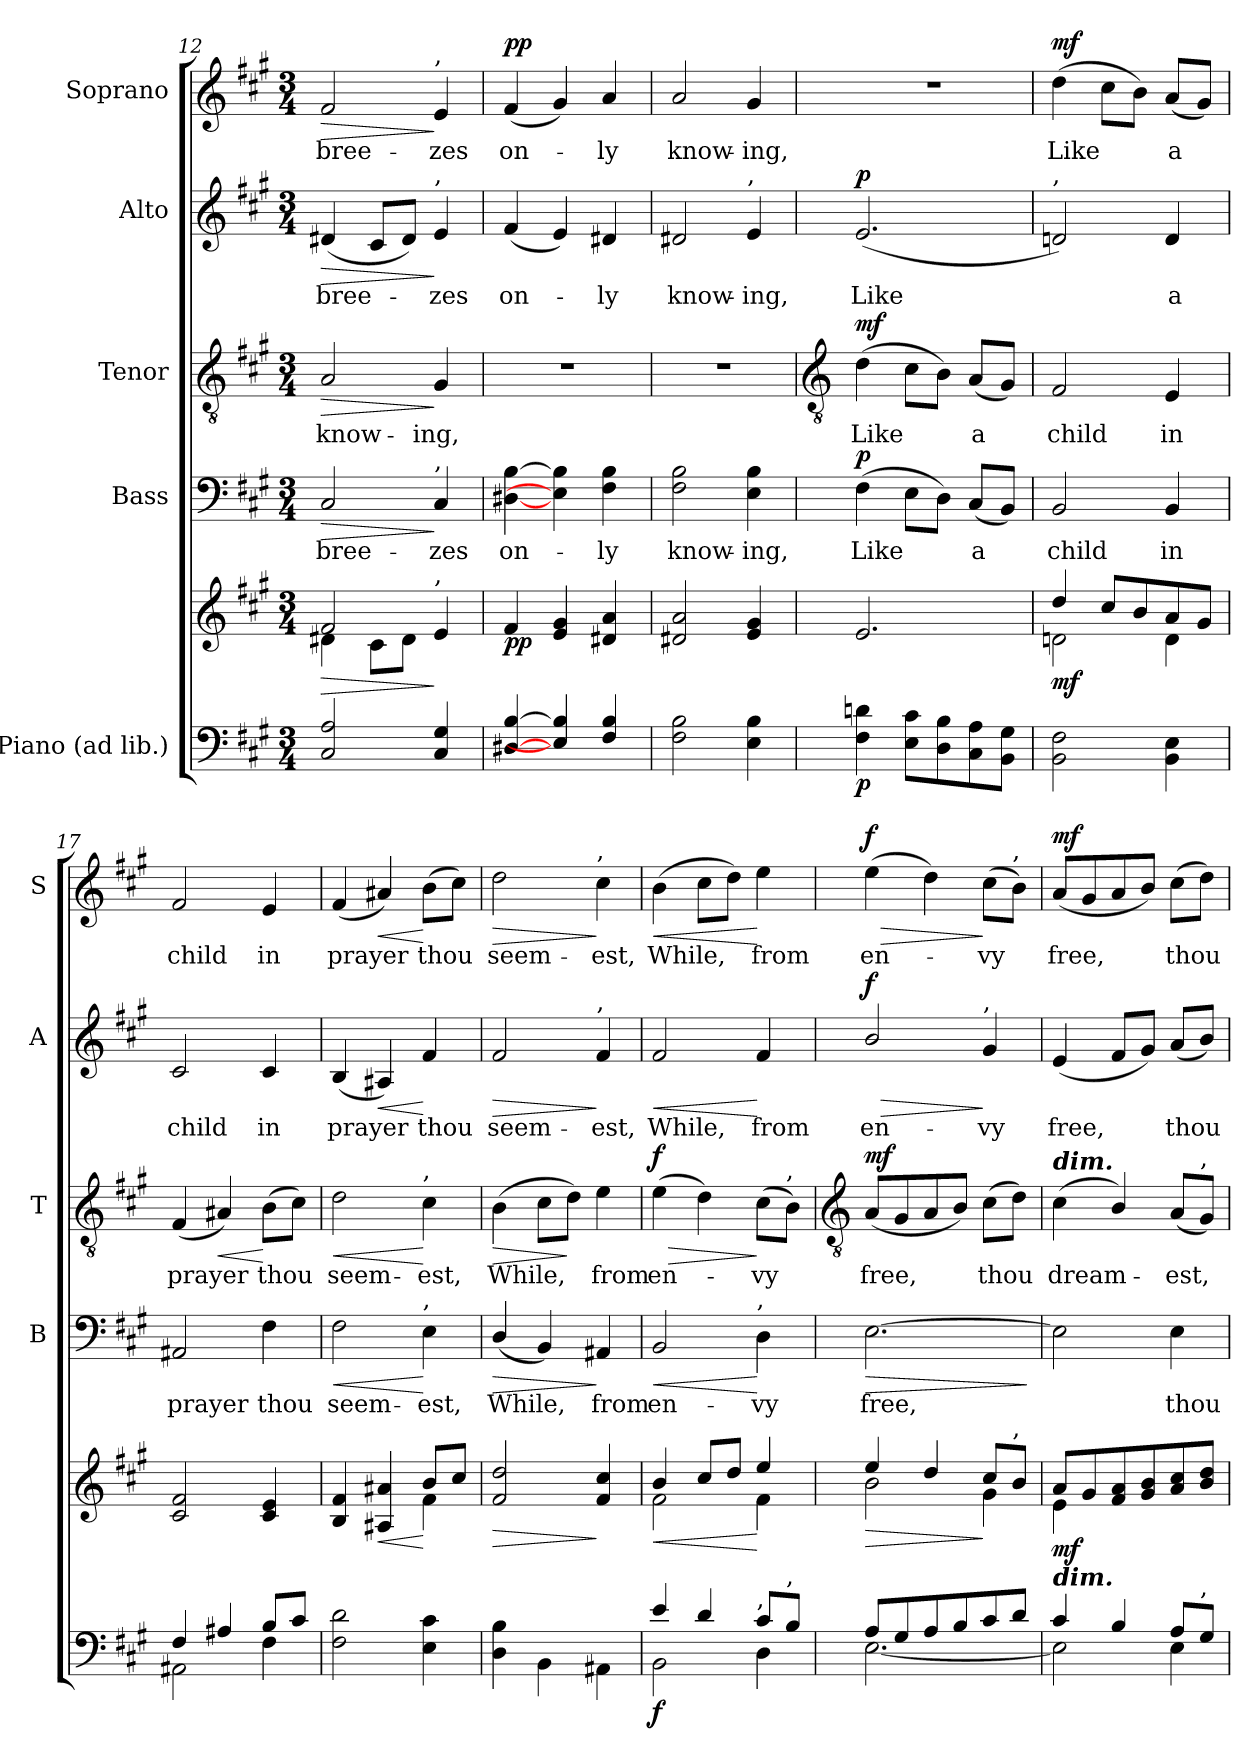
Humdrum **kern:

**kern	**kern	**dynam	**kern	**text	**dynam	**kern	**text	**dynam	**kern	**text	**dynam	**kern	**text	**dynam
*part5	*part5	*part5	*part4	*part4	*part4	*part3	*part3	*part3	*part2	*part2	*part2	*part1	*part1	*part1
*staff6	*staff5	*staff5/6	*staff4	*staff4	*staff4	*staff3	*staff3	*staff3	*staff2	*staff2	*staff2	*staff1	*staff1	*staff1
*I"Piano (ad lib.)	*	*	*I"Bass	*	*	*I"Tenor	*	*	*I"Alto	*	*	*I"Soprano	*	*
*	*	*	*I'B	*	*	*I'T	*	*	*I'A	*	*	*I'S	*	*
*clefF4	*clefG2	*	*clefF4	*	*	*clefGv2	*	*	*clefG2	*	*	*clefG2	*	*
*k[f#c#g#]	*k[f#c#g#]	*	*k[f#c#g#]	*	*	*k[f#c#g#]	*	*	*k[f#c#g#]	*	*	*k[f#c#g#]	*	*
*A:	*A:	*	*A:	*	*	*A:	*	*	*A:	*	*	*A:	*	*
*M3/4	*M3/4	*	*M3/4	*	*	*M3/4	*	*	*M3/4	*	*	*M3/4	*	*
=12	=12	=12	=12	=12	=12	=12	=12	=12	=12	=12	=12	=12	=12	=12
*^	*	*	*	*	*	*	*	*	*	*	*	*	*	*
!	!LO:N:vis=1	!	!LO:HP:b	!	!LO:LY:b	!LO:HP:b	!	!LO:LY:b	!LO:HP:b	!	!LO:LY:b	!LO:HP:b	!	!LO:LY:b	!LO:HP:b
*	*	*^	*	*	*	*	*	*	*	*	*	*	*	*	*
2C# 2A	2.ryy	2f#/	4d#X\	>	2C#	bree-	>	2A	know-	>	(<4d#X	bree-	>	2f#	bree-	>
.	.	.	8c#\L	.	.	.	.	.	.	.	8c#L	.	.	.	.	.
.	.	.	8d#\J	.	.	.	.	.	.	.	8d#J)	.	.	.	.	.
!	!	!	!	!	!	!	!	!	!	!	!	!	!	!LO:TX:a:t=,	!	!
!	!	!	!	!	!	!	!	!	!	!	!LO:TX:a:t=,	!	!	!	!	!
!	!	!	!	!	!LO:TX:a:t=,	!	!	!	!	!	!	!	!	!	!	!
!	!	!LO:TX:a:t=,	!	!	!	!	!	!	!	!	!	!	!	!	!	!
!	!	!	!	!	!	!LO:LY:b	!	!	!LO:LY:b	!	!	!LO:LY:b	!	!	!LO:LY:b	!
4C# 4G#	.	4e/	4ryy	]	4C#	-zes	]	4G#	-ing,	]	4e	zes	]	4e	-zes	]
=13	=13	=13	=13	=13	=13	=13	=13	=13	=13	=13	=13	=13	=13	=13	=13	=13
!	!LO:N:vis=1	!	!	!LO:DY:b	!	!LO:LY:b	!	!LO:N:vis=1	!	!	!	!LO:LY:b	!	!	!LO:LY:b	!LO:DY:b
[4D#X [4B	2.ryy	4f#/	2.ryy	pp	[4D#X [4B	on-	.	2.r	.	.	(<4f#	on-	.	(<4f#	on-	pp
4E] 4B]	.	4e/ 4g#/	.	.	4E] 4B]	.	.	.	.	.	4e)	.	.	4g#)	.	.
!	!	!	!	!	!	!LO:LY:b	!	!	!	!	!	!LO:LY:b	!	!	!LO:LY:b	!
4F# 4B	.	4d#X/ 4a/	.	.	4F# 4B	ly	.	.	.	.	4d#X	ly	.	4a	ly	.
=14	=14	=14	=14	=14	=14	=14	=14	=14	=14	=14	=14	=14	=14	=14	=14	=14
!	!	!	!	!	!	!LO:LY:b	!	!LO:N:vis=1	!	!	!	!LO:LY:b	!	!	!LO:LY:b	!
2.ryy	2F# 2B	2d#X/ 2a/	2.ryy	.	2F# 2B	know-	.	2.r	.	.	2d#X	know-	.	2a	know-	.
!	!	!	!	!	!	!	!	!	!	!	!LO:TX:a:t=,	!	!	!	!	!
!	!	!	!	!	!	!LO:LY:b	!	!	!	!	!	!LO:LY:b	!	!	!LO:LY:b	!
.	4E 4B	4e/ 4g#/	.	.	4E 4B	-ing,	.	.	.	.	4e	-ing,	.	4g#	-ing,	.
!!LO:LB:g=z
=15	=15	=15	=15	=15	=15	=15	=15	=15	=15	=15	=15	=15	=15	=15	=15	=15
*	*	*	*	*	*	*	*	*clefGv2	*	*	*	*	*	*	*	*
!	!	!	!	!LO:DY:b=2	!	!LO:LY:b	!LO:DY:b	!	!LO:LY:b	!LO:DY:b	!	!LO:LY:b	!LO:DY:b	!LO:N:vis=1	!	!
2ryy	4F# 4dn	2.e/	2.ryy	p	(>4F#	Like	p	(>4d	Like	mf	(<2.e	Like	p	2.r	.	.
.	8E 8c#L	.	.	.	8EL	.	.	8c#L	.	.	.	.	.	.	.	.
.	8D 8B	.	.	.	8DJ)	.	.	8BJ)	.	.	.	.	.	.	.	.
!	!	!	!	!	!	!LO:LY:b	!	!	!LO:LY:b	!	!	!	!	!	!	!
8ryy	8C# 8A	.	.	.	(<8C#L	a	.	(<8AL	a	.	.	.	.	.	.	.
8ryy	8BB 8G#J	.	.	.	8BBJ)	.	.	8G#J)	.	.	.	.	.	.	.	.
=16	=16	=16	=16	=16	=16	=16	=16	=16	=16	=16	=16	=16	=16	=16	=16	=16
!	!	!	!	!	!	!	!	!	!	!	!LO:TX:a:t=,	!	!	!	!	!
!LO:N:vis=1	!	!	!	!LO:DY:b	!	!LO:LY:b	!	!	!LO:LY:b	!	!	!	!	!	!LO:LY:b	!LO:DY:b
2.ryy	2BB 2F#	4dd/	2dn\	mf	2BB	child	.	2F#	child	.	2dn)	.	.	(>4dd	Like	mf
.	.	8cc#/L	.	.	.	.	.	.	.	.	.	.	.	8cc#L	.	.
.	.	8b/	.	.	.	.	.	.	.	.	.	.	.	8bJ)	.	.
!	!	!	!	!	!	!LO:LY:b	!	!	!LO:LY:b	!	!	!LO:LY:b	!	!	!LO:LY:b	!
.	4BB 4E	8a/	4d\	.	4BB	in	.	4E	in	.	4d	a	.	(<8aL	a	.
.	.	8g#/J	.	.	.	.	.	.	.	.	.	.	.	8g#J)	.	.
=17	=17	=17	=17	=17	=17	=17	=17	=17	=17	=17	=17	=17	=17	=17	=17	=17
!	!	!	!	!	!	!LO:LY:b	!	!	!LO:LY:b	!	!	!LO:LY:b	!	!	!LO:LY:b	!
4F#/	2AA#X\	2c#/ 2f#/	2.ryy	.	2AA#X	prayer	.	(<4F#	prayer	.	2c#	child	.	2f#	child	.
!	!	!	!	!	!	!	!	!	!	!LO:HP:b	!	!	!	!	!	!
4A#X/	.	.	.	.	.	.	.	4A#X)	.	<	.	.	.	.	.	.
!	!	!	!	!	!	!LO:LY:b	!	!	!LO:LY:b	!	!	!LO:LY:b	!	!	!LO:LY:b	!
8B/L	4F#	4c#/ 4e/	.	.	4F#	thou	.	(>8BL	thou	[	4c#	in	.	4e	in	.
8c#/J	.	.	.	.	.	.	.	8c#J)	.	.	.	.	.	.	.	.
=18	=18	=18	=18	=18	=18	=18	=18	=18	=18	=18	=18	=18	=18	=18	=18	=18
!LO:N:vis=1	!	!	!	!	!	!LO:LY:b	!LO:HP:b	!	!LO:LY:b	!LO:HP:b	!	!LO:LY:b	!	!	!LO:LY:b	!
2.ryy	2F# 2d	4B/ 4f#/	2ryy	.	2F#	seem-	<	2d	seem-	<	(<4B	prayer	.	(<4f#	prayer	.
!	!	!	!	!LO:HP:b	!	!	!	!	!	!	!	!	!LO:HP:b	!	!	!LO:HP:b
.	.	4A#X/ 4a#X/	.	<	.	.	.	.	.	.	4A#X)	.	<	4a#X)	.	<
!	!	!	!	!	!	!	!	!LO:TX:a:t=,	!	!	!	!	!	!	!	!
!	!	!	!	!	!LO:TX:a:t=,	!	!	!	!	!	!	!	!	!	!	!
!	!	!	!	!	!	!LO:LY:b	!	!	!LO:LY:b	!	!	!LO:LY:b	!	!	!LO:LY:b	!
.	4E 4c#	8b/L	4f#\	[	4E	-est,	[	4c#	-est,	[	4f#	thou	[	(>8bL	thou	[
.	.	8cc#/J	.	.	.	.	.	.	.	.	.	.	.	8cc#J)	.	.
=19	=19	=19	=19	=19	=19	=19	=19	=19	=19	=19	=19	=19	=19	=19	=19	=19
!LO:N:vis=1	!	!	!	!LO:HP:b	!	!LO:LY:b	!LO:HP:b	!	!LO:LY:b	!LO:HP:b	!	!LO:LY:b	!LO:HP:b	!	!LO:LY:b	!LO:HP:b
2.ryy	4D\ 4B\	2f#/ 2dd/	2.ryy	>	(<4D/	While,	>	(>4B	While,	>	2f#	seem-	>	2dd	seem-	>
.	4BB	.	.	.	4BB)	.	.	8c#L	.	.	.	.	.	.	.	.
.	.	.	.	.	.	.	.	8dJ)	.	]	.	.	.	.	.	.
!	!	!	!	!	!	!	!	!	!	!	!	!	!	!LO:TX:a:t=,	!	!
!	!	!	!	!	!	!	!	!	!	!	!LO:TX:a:t=,	!	!	!	!	!
!	!	!	!	!	!	!LO:LY:b	!	!	!LO:LY:b	!	!	!LO:LY:b	!	!	!LO:LY:b	!
.	4AA#X	4f#/ 4cc#/	.	]	4AA#X	from	]	4e	from	.	4f#	-est,	]	4cc#	-est,	]
=20	=20	=20	=20	=20	=20	=20	=20	=20	=20	=20	=20	=20	=20	=20	=20	=20
!	!	!	!	!LO:HP:b	!	!LO:LY:b	!LO:HP:b	!	!LO:LY:b	!LO:HP:b	!	!LO:LY:b	!LO:HP:b	!	!LO:LY:b	!LO:HP:b
!	!	!	!	!LO:DY:n=1:b=2	!	!	!	!	!	!LO:DY:n=1:b	!	!	!	!	!	!
4e/	2BB	4b/	2f#\	< f	2BB	en-	<	(>4e	en-	> f	2f#	While,	<	(>4b	While,	<
4d/	.	8cc#/L	.	.	.	.	.	4d)	.	.	.	.	.	8cc#L	.	.
.	.	8dd/J	.	.	.	.	.	.	.	.	.	.	.	8ddJ)	.	.
!	!	!	!	!	!LO:TX:a:t=,	!	!	!	!	!	!	!	!	!	!	!
!LO:TX:a:t=,	!	!	!	!	!	!	!	!	!	!	!	!	!	!	!	!
!	!	!	!	!	!	!LO:LY:b	!	!	!LO:LY:b	!	!	!LO:LY:b	!	!	!LO:LY:b	!
8c#/L	4D	4ee/	4f#\	[	4D	-vy	[	(>8c#L	vy	]	4f#	from	[	4ee	from	[
!	!	!	!	!	!	!	!	!LO:TX:a:t=,	!	!	!	!	!	!	!	!
!LO:TX:a:t=,	!	!	!	!	!	!	!	!	!	!	!	!	!	!	!	!
8B/J	.	.	.	.	.	.	.	8BJ)	.	.	.	.	.	.	.	.
!!LO:LB:g=z
=21	=21	=21	=21	=21	=21	=21	=21	=21	=21	=21	=21	=21	=21	=21	=21	=21
*	*	*	*	*	*	*	*	*clefGv2	*	*	*	*	*	*	*	*
!	!	!	!	!LO:HP:b	!	!	!	!	!	!	!	!	!	!	!	!
!	!	!	!	!LO:HP:n=1:b	!	!LO:LY:b	!LO:HP:b	!	!LO:LY:b	!	!	!LO:LY:b	!LO:HP:b	!	!LO:LY:b	!LO:HP:b
!	!	!	!	!LO:DY:n=1:b=2	!	!	!	!	!	!	!	!	!	!	!	!
!	!	!	!	!LO:DY:n=2:b	!	!	!	!	!	!	!	!	!	!	!	!
!	!	!	!	!LO:DY:n=3:b	!	!	!	!	!	!LO:DY:b	!	!	!LO:DY:n=1:b	!	!	!LO:DY:n=1:b
8A/L	[2.E\	4ee/	2b\	> > mf f f	[2.E	free,	>	(<8AL	free,	mf	2b/	en-	> f	(>4ee	en-	> f
8G#/	.	.	.	.	.	.	.	8G#	.	.	.	.	.	.	.	.
8A/	.	4dd/	.	.	.	.	.	8A	.	.	.	.	.	4dd)	.	.
8B/	.	.	.	.	.	.	.	8BJ)	.	.	.	.	.	.	.	.
!	!	!	!	!	!	!	!	!	!	!	!LO:TX:a:t=,	!	!	!	!	!
!	!	!	!	!	!	!	!	!	!LO:LY:b	!	!	!LO:LY:b	!	!	!LO:LY:b	!
8c#/	.	8cc#/L	4g#\	] ]	.	.	.	(>8c#L	thou	.	4g#	-vy	]	(>8cc#L	vy	]
!	!	!	!	!	!	!	!	!	!	!	!	!	!	!LO:TX:a:t=,	!	!
!	!	!LO:TX:a:t=,	!	!	!	!	!	!	!	!	!	!	!	!	!	!
8d/J	.	8b/J	.	.	.	.	.	8dJ)	.	.	.	.	.	8bJ)	.	.
*v	*v	*	*	*	*	*	*	*	*	*	*	*	*	*	*	*
*	*v	*v	*	*	*	*	*	*	*	*	*	*	*	*	*
.	.	.	.	.	]	.	.	.	.	.	.	.	.	.
=22	=22	=22	=22	=22	=22	=22	=22	=22	=22	=22	=22	=22	=22	=22
*^	*^	*	*	*	*	*	*	*	*	*	*	*	*	*
!	!	!	!	!	!	!	!	!LO:TX:a:Bi:t=dim.	!	!	!	!	!	!	!	!
!LO:TX:a:Bi:t=dim.	!	!	!	!	!	!	!	!	!	!	!	!	!	!	!	!
!	!	!	!	!LO:DY:b	!	!	!	!	!LO:LY:b	!	!	!LO:LY:b	!	!	!LO:LY:b	!LO:DY:b
4c#/	2E\]	8a/L	4e\	mf	2E]	.	.	(<4c#	dream-	.	(<4e	free,	.	(<8aL	free,	mf
.	.	8g#/	.	.	.	.	.	.	.	.	.	.	.	8g#	.	.
4B/	.	8f#/ 8a/	2ryy	.	.	.	.	4B/)	.	.	8f#L	.	.	8a	.	.
.	.	8g#/ 8b/	.	.	.	.	.	.	.	.	8g#J)	.	.	8bJ)	.	.
!	!	!	!	!	!	!LO:LY:b	!	!	!LO:LY:b	!	!	!LO:LY:b	!	!	!LO:LY:b	!
8A/L	4E\	8a/ 8cc#/	.	.	4E	thou	.	(<8AL	est,	.	(<8aL	thou	.	(>8cc#L	thou	.
!	!	!	!	!	!	!	!	!LO:TX:a:t=,	!	!	!	!	!	!	!	!
!LO:TX:a:t=,	!	!	!	!	!	!	!	!	!	!	!	!	!	!	!	!
8G#/J	.	8b/ 8dd/J	.	.	.	.	.	8G#J)	.	.	8bJ)	.	.	8ddJ)	.	.
*v	*v	*	*	*	*	*	*	*	*	*	*	*	*	*	*	*
*	*v	*v	*	*	*	*	*	*	*	*	*	*	*	*	*
=	=	=	=	=	=	=	=	=	=	=	=	=	=	=
*-	*-	*-	*-	*-	*-	*-	*-	*-	*-	*-	*-	*-	*-	*-
